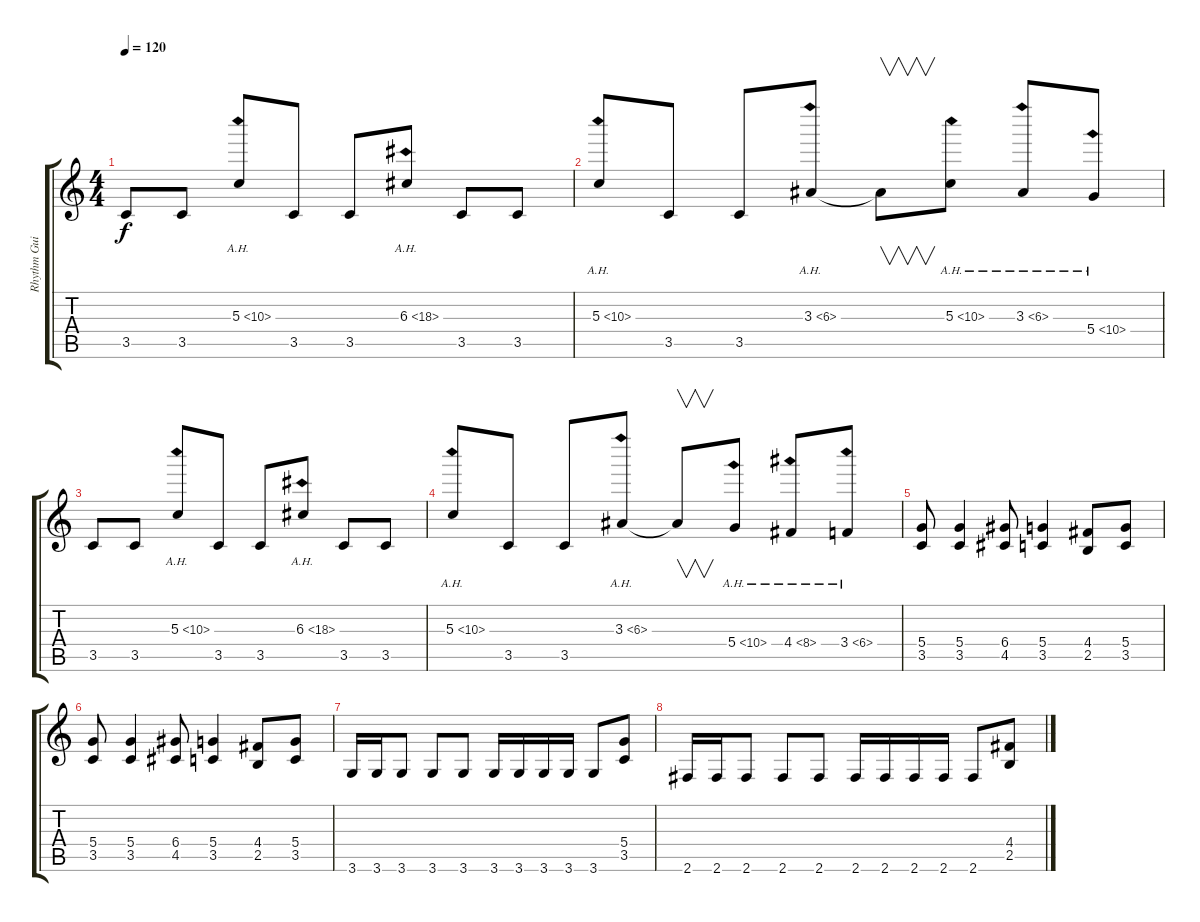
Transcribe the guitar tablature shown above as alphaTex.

\track ("Rhythm Guitar 2" "Rhythm Gui") {instrument distortionguitar}
\staff {score tabs}
\tuning (E4 B3 G3 D3 A2 E2) {hide}
\ts (4 4)
\tempo 120
\clef g2
\ks c
3.5.8{dy f} 3.5.8 5.3{ah 5}.8 3.5.8 3.5.8 6.3{ah 12}.8 3.5.8 3.5.8 |
5.3{ah 5}.8 3.5.8 3.5.8 3.3{ah 3}.8 3.3{t}.8{v} 5.3{ah 5}.8 3.3{ah 3}.8 5.4{ah 5}.8 |
3.5.8 3.5.8 5.3{ah 5}.8 3.5.8 3.5.8 6.3{ah 12}.8 3.5.8 3.5.8 |
5.3{ah 5}.8 3.5.8 3.5.8 3.3{ah 3}.8 3.3{t}.8{v} 5.4{ah 5}.8 4.4{ah 4}.8 3.4{ah 3}.8 |
(5.4 3.5).8 (5.4 3.5).4 (6.4 4.5).8 (5.4 3.5).4 (4.4 2.5).8 (5.4 3.5).8 |
(5.4 3.5).8 (5.4 3.5).4 (6.4 4.5).8 (5.4 3.5).4 (4.4 2.5).8 (5.4 3.5).8 |
3.6.16 3.6.16 3.6.8 3.6.8 3.6.8 3.6.16 3.6.16 3.6.16 3.6.16 3.6.8 (5.4 3.5).8 |
2.6.16 2.6.16 2.6.8 2.6.8 2.6.8 2.6.16 2.6.16 2.6.16 2.6.16 2.6.8 (4.4 2.5).8
